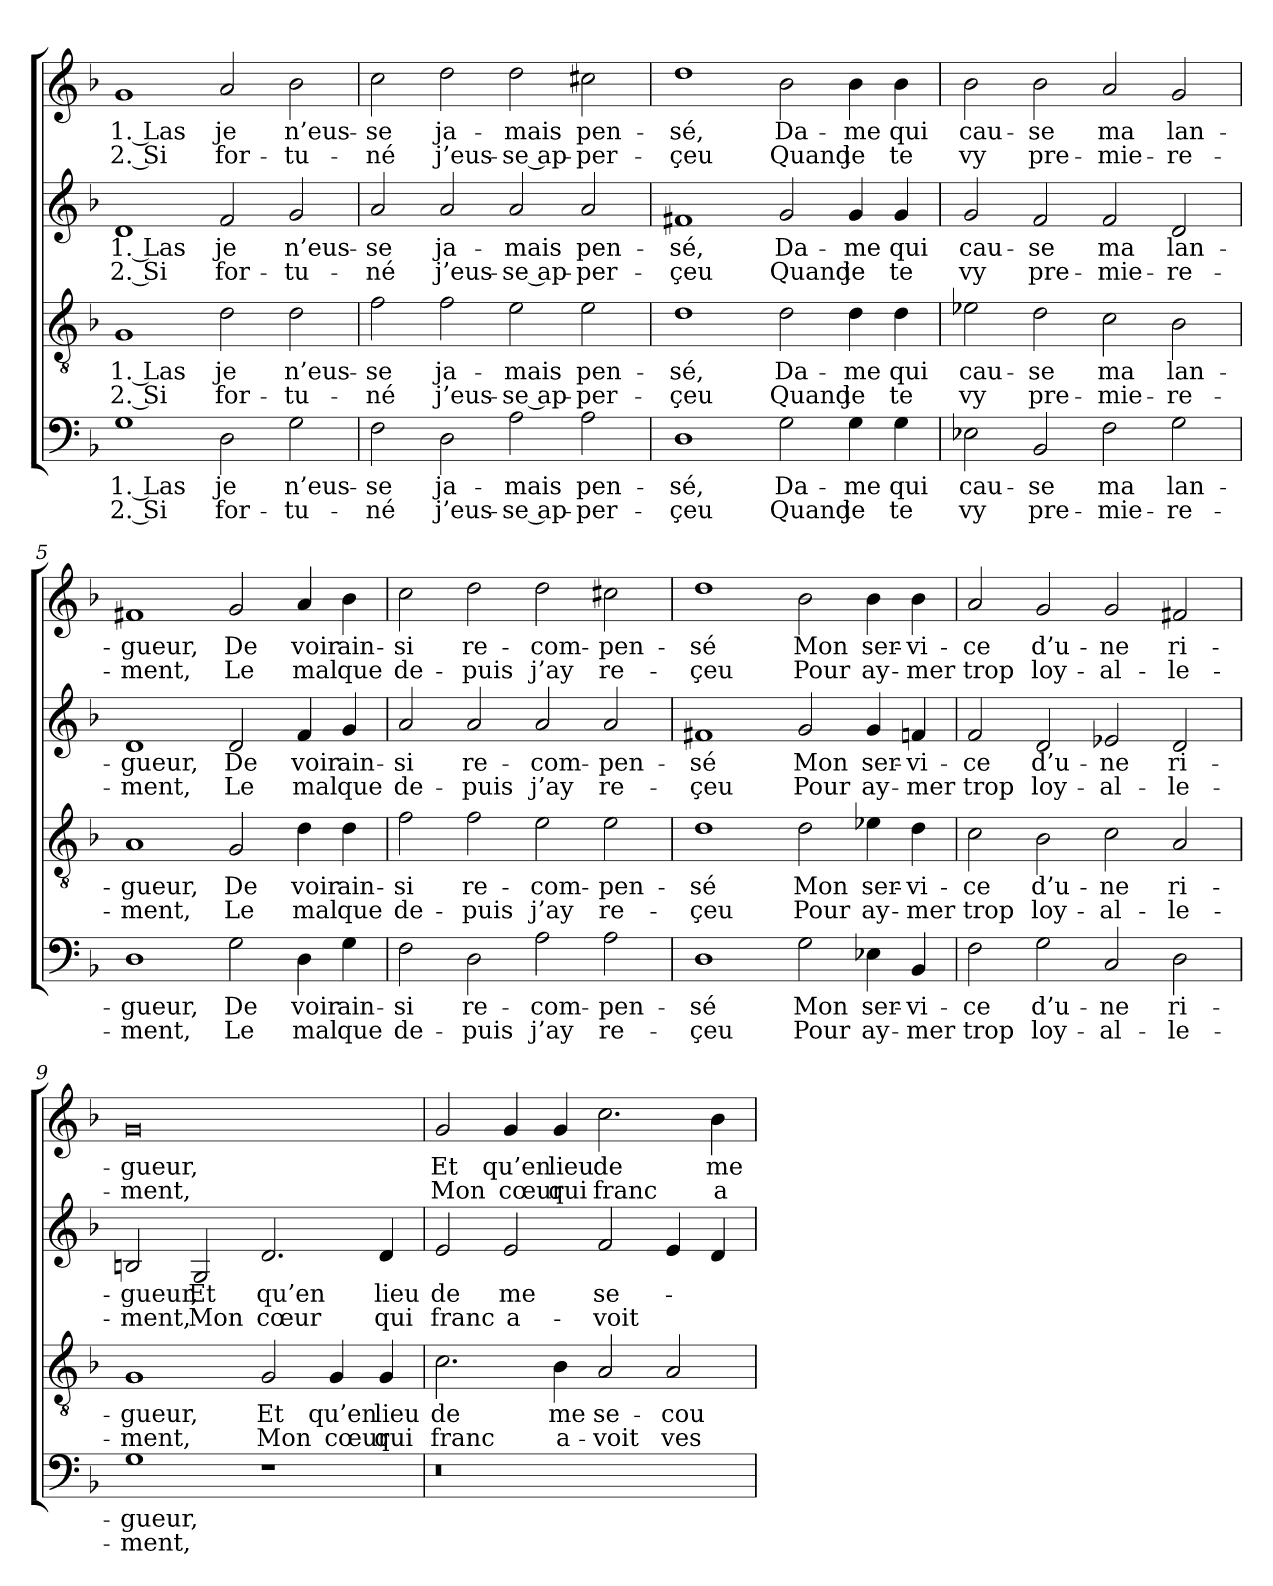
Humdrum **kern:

**kern	**text	**text	**kern	**text	**text	**kern	**text	**text	**kern	**text	**text
*part4	*part4	*part4	*part3	*part3	*part3	*part2	*part2	*part2	*part1	*part1	*part1
*staff4	*staff4	*staff4	*staff3	*staff3	*staff3	*staff2	*staff2	*staff2	*staff1	*staff1	*staff1
*clefF4	*	*	*clefGv2	*	*	*clefG2	*	*	*clefG2	*	*
*k[b-]	*	*	*k[b-]	*	*	*k[b-]	*	*	*k[b-]	*	*
=1	=1	=1	=1	=1	=1	=1	=1	=1	=1	=1	=1
1G	1. Las	2. Si	1G	1. Las	2. Si	1d	1. Las	2. Si	1g	1. Las	2. Si
2D	je	for-	2d	je	for-	2f	je	for-	2a	je	for-
2G	n’eus-	-tu-	2d	n’eus-	-tu-	2g	n’eus-	-tu-	2b-	n’eus-	-tu-
=2	=2	=2	=2	=2	=2	=2	=2	=2	=2	=2	=2
2F	-se	-né	2f	-se	-né	2a	-se	-né	2cc	-se	-né
2D	ja-	j’eus-	2f	ja-	j’eus-	2a	ja-	j’eus-	2dd	ja-	j’eus-
2A	-mais	-se ap-	2e	-mais	-se ap-	2a	-mais	-se ap-	2dd	-mais	-se ap-
2A	pen-	-per-	2e	pen-	-per-	2a	pen-	-per-	2cc#X	pen-	-per-
=3	=3	=3	=3	=3	=3	=3	=3	=3	=3	=3	=3
1D	-sé,	-çeu	1d	-sé,	-çeu	1f#X	-sé,	-çeu	1dd	-sé,	-çeu
2G	Da-	Quand	2d	Da-	Quand	2g	Da-	Quand	2b-	Da-	Quand
4G	-me	je	4d	-me	je	4g	-me	je	4b-	-me	je
4G	qui	te	4d	qui	te	4g	qui	te	4b-	qui	te
!!LO:LB:g=z
=4	=4	=4	=4	=4	=4	=4	=4	=4	=4	=4	=4
2E-X	cau-	vy	2e-X	cau-	vy	2g	cau-	vy	2b-	cau-	vy
2BB-	-se	pre-	2d	-se	pre-	2f	-se	pre-	2b-	-se	pre-
2F	ma	-mie-	2c	ma	-mie-	2f	ma	-mie-	2a	ma	-mie-
2G	lan-	-re-	2B-	lan-	-re-	2d	lan-	-re-	2g	lan-	-re-
=5	=5	=5	=5	=5	=5	=5	=5	=5	=5	=5	=5
1D	-gueur,	-ment,	1A	-gueur,	-ment,	1d	-gueur,	-ment,	1f#X	-gueur,	-ment,
2G	De	Le	2G	De	Le	2d	De	Le	2g	De	Le
4D	voir	mal	4d	voir	mal	4f	voir	mal	4a	voir	mal
4G	ain-	que	4d	ain-	que	4g	ain-	que	4b-	ain-	que
=6	=6	=6	=6	=6	=6	=6	=6	=6	=6	=6	=6
2F	-si	de-	2f	-si	de-	2a	-si	de-	2cc	-si	de-
2D	re-	-puis	2f	re-	-puis	2a	re-	-puis	2dd	re-	-puis
2A	-com-	j’ay	2e	-com-	j’ay	2a	-com-	j’ay	2dd	-com-	j’ay
2A	-pen-	re-	2e	-pen-	re-	2a	-pen-	re-	2cc#X	-pen-	re-
!!LO:LB:g=z
=7	=7	=7	=7	=7	=7	=7	=7	=7	=7	=7	=7
1D	-sé	-çeu	1d	-sé	-çeu	1f#X	-sé	-çeu	1dd	-sé	-çeu
2G	Mon	Pour	2d	Mon	Pour	2g	Mon	Pour	2b-	Mon	Pour
4E-X	ser-	ay-	4e-X	ser-	ay-	4g	ser-	ay-	4b-	ser-	ay-
4BB-	-vi-	-mer	4d	-vi-	-mer	4fn	-vi-	-mer	4b-	-vi-	-mer
=8	=8	=8	=8	=8	=8	=8	=8	=8	=8	=8	=8
2F	-ce	trop	2c	-ce	trop	2f	-ce	trop	2a	-ce	trop
2G	d’u-	loy-	2B-	d’u-	loy-	2d	d’u-	loy-	2g	d’u-	loy-
2C	-ne	-al-	2c	-ne	-al-	2e-X	-ne	-al-	2g	-ne	-al-
2D	ri-	-le-	2A	ri-	-le-	2d	ri-	-le-	2f#X	ri-	-le-
=9	=9	=9	=9	=9	=9	=9	=9	=9	=9	=9	=9
1G	-gueur,	-ment,	1G	-gueur,	-ment,	2Bn	-gueur,	-ment,	0g	-gueur,	-ment,
.	.	.	.	.	.	2G	Et	Mon	.	.	.
1r	.	.	2G	Et	Mon	2.d	qu’en	cœur	.	.	.
.	.	.	4G	qu’en	cœur	.	.	.	.	.	.
.	.	.	4G	lieu	qui	4d	lieu	qui	.	.	.
!!LO:PB:g=z
=10	=10	=10	=10	=10	=10	=10	=10	=10	=10	=10	=10
0r	.	.	2.c	de	franc	2e	de	franc	2g	Et	Mon
.	.	.	.	.	.	2e	me	a-	4g	qu’en	cœur
.	.	.	4B-	me	a-	.	.	.	4g	lieu	qui
.	.	.	2A	se-	-voit	2f	se-	-voit	2.cc	de	franc
.	.	.	2A	-cou-	ves-	4e	.	.	.	.	.
.	.	.	.	.	.	4d	.	.	4b-	me	a-
=	=	=	=	=	=	=	=	=	=	=	=
*-	*-	*-	*-	*-	*-	*-	*-	*-	*-	*-	*-
